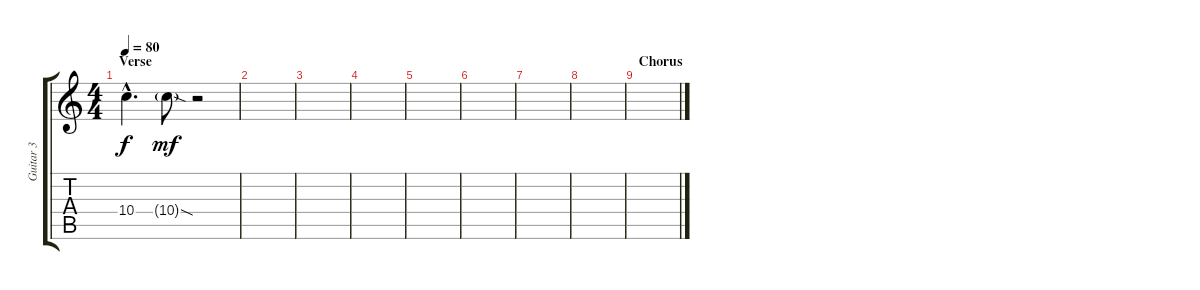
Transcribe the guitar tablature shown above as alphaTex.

\track ("Guitar 3" "Guitar 3") {instrument electricguitarjazz}
\staff {score tabs}
\tuning (E4 B3 G3 D3 A2 E2) {hide}
\ts (4 4)
\section ("" "Verse")
\tempo 80
\clef g2
\ks c
10.4{hac}.4{d dy f} 10.4{sod g}.8{dy mf} r.2 |
|
|
|
|
|
|
|
\section ("" "Chorus")
